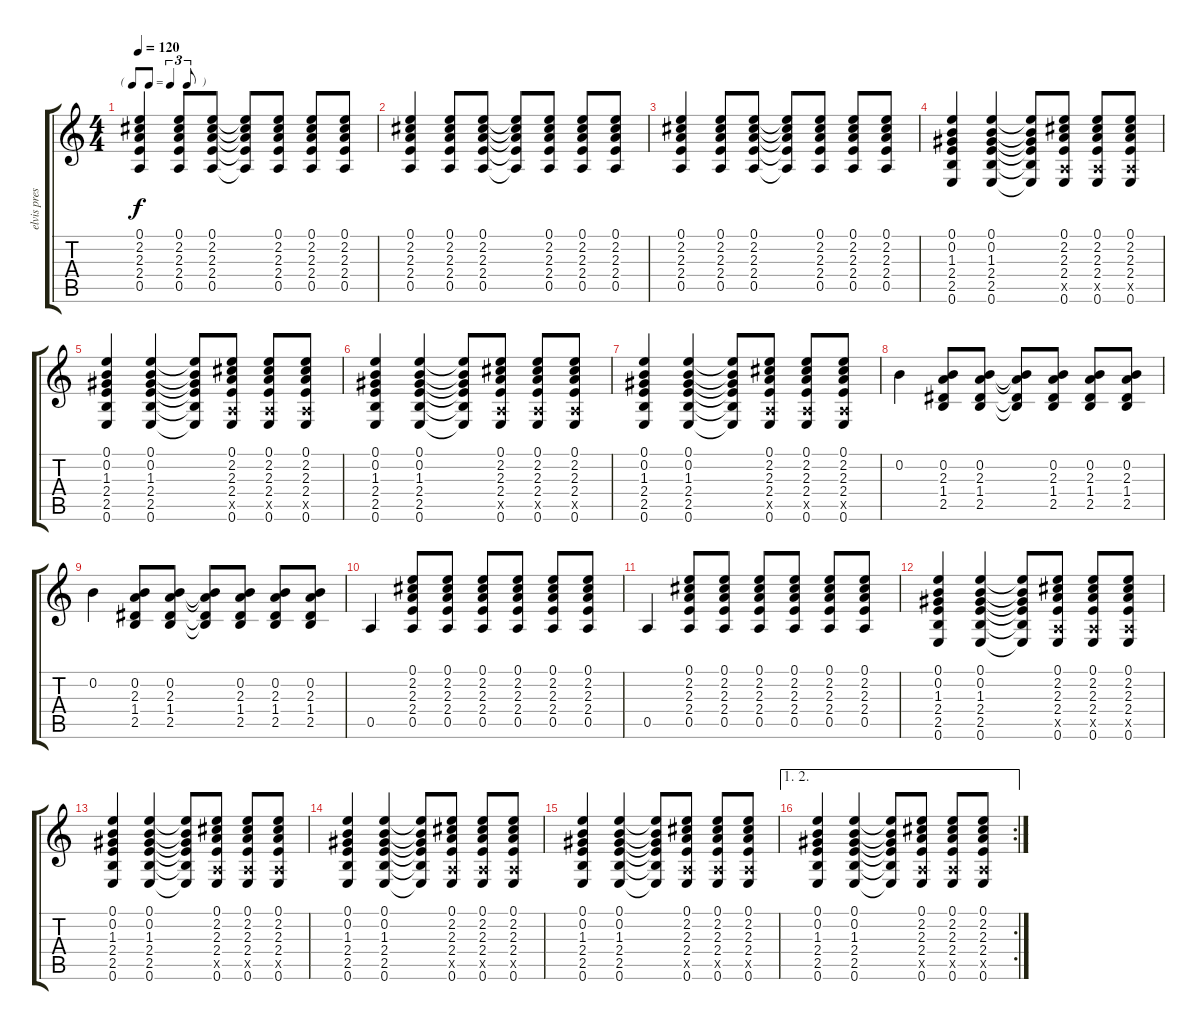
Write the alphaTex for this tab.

\track ("elvis presley (rhythm)" "elvis pres") {instrument acousticguitarsteel}
\staff {score tabs}
\tuning (E4 B3 G3 D3 A2 E2) {hide}
\ts (4 4)
\tf triplet8th
\tempo 120
\clef g2
\ks c
(0.1 2.2 2.3 2.4 0.5).4{dy f} (0.1 2.2 2.3 2.4 0.5).8 (0.1 2.2 2.3 2.4 0.5).8 (0.1{t} 2.2{t} 2.3{t} 2.4{t} 0.5{t}).8 (0.1 2.2 2.3 2.4 0.5).8 (0.1 2.2 2.3 2.4 0.5).8 (0.1 2.2 2.3 2.4 0.5).8 |
(0.1 2.2 2.3 2.4 0.5).4 (0.1 2.2 2.3 2.4 0.5).8 (0.1 2.2 2.3 2.4 0.5).8 (0.1{t} 2.2{t} 2.3{t} 2.4{t} 0.5{t}).8 (0.1 2.2 2.3 2.4 0.5).8 (0.1 2.2 2.3 2.4 0.5).8 (0.1 2.2 2.3 2.4 0.5).8 |
(0.1 2.2 2.3 2.4 0.5).4 (0.1 2.2 2.3 2.4 0.5).8 (0.1 2.2 2.3 2.4 0.5).8 (0.1{t} 2.2{t} 2.3{t} 2.4{t} 0.5{t}).8 (0.1 2.2 2.3 2.4 0.5).8 (0.1 2.2 2.3 2.4 0.5).8 (0.1 2.2 2.3 2.4 0.5).8 |
(0.1 0.2 1.3 2.4 2.5 0.6).4 (0.1 0.2 1.3 2.4 2.5 0.6).4 (0.1{t} 0.2{t} 1.3{t} 2.4{t} 2.5{t} 0.6{t}).8 (0.1 2.2 2.3 2.4 0.5{x} 0.6).8 (0.1 2.2 2.3 2.4 0.5{x} 0.6).8 (0.1 2.2 2.3 2.4 0.5{x} 0.6).8 |
(0.1 0.2 1.3 2.4 2.5 0.6).4 (0.1 0.2 1.3 2.4 2.5 0.6).4 (0.1{t} 0.2{t} 1.3{t} 2.4{t} 2.5{t} 0.6{t}).8 (0.1 2.2 2.3 2.4 0.5{x} 0.6).8 (0.1 2.2 2.3 2.4 0.5{x} 0.6).8 (0.1 2.2 2.3 2.4 0.5{x} 0.6).8 |
(0.1 0.2 1.3 2.4 2.5 0.6).4 (0.1 0.2 1.3 2.4 2.5 0.6).4 (0.1{t} 0.2{t} 1.3{t} 2.4{t} 2.5{t} 0.6{t}).8 (0.1 2.2 2.3 2.4 0.5{x} 0.6).8 (0.1 2.2 2.3 2.4 0.5{x} 0.6).8 (0.1 2.2 2.3 2.4 0.5{x} 0.6).8 |
(0.1 0.2 1.3 2.4 2.5 0.6).4 (0.1 0.2 1.3 2.4 2.5 0.6).4 (0.1{t} 0.2{t} 1.3{t} 2.4{t} 2.5{t} 0.6{t}).8 (0.1 2.2 2.3 2.4 0.5{x} 0.6).8 (0.1 2.2 2.3 2.4 0.5{x} 0.6).8 (0.1 2.2 2.3 2.4 0.5{x} 0.6).8 |
0.2.4 (0.2 2.3 1.4 2.5).8 (0.2 2.3 1.4 2.5).8 (0.2{t} 2.3{t} 1.4{t} 2.5{t}).8 (0.2 2.3 1.4 2.5).8 (0.2 2.3 1.4 2.5).8 (0.2 2.3 1.4 2.5).8 |
0.2.4 (0.2 2.3 1.4 2.5).8 (0.2 2.3 1.4 2.5).8 (0.2{t} 2.3{t} 1.4{t} 2.5{t}).8 (0.2 2.3 1.4 2.5).8 (0.2 2.3 1.4 2.5).8 (0.2 2.3 1.4 2.5).8 |
0.5.4 (0.1 2.2 2.3 2.4 0.5).8 (0.1 2.2 2.3 2.4 0.5).8 (0.1 2.2 2.3 2.4 0.5).8 (0.1 2.2 2.3 2.4 0.5).8 (0.1 2.2 2.3 2.4 0.5).8 (0.1 2.2 2.3 2.4 0.5).8 |
0.5.4 (0.1 2.2 2.3 2.4 0.5).8 (0.1 2.2 2.3 2.4 0.5).8 (0.1 2.2 2.3 2.4 0.5).8 (0.1 2.2 2.3 2.4 0.5).8 (0.1 2.2 2.3 2.4 0.5).8 (0.1 2.2 2.3 2.4 0.5).8 |
(0.1 0.2 1.3 2.4 2.5 0.6).4 (0.1 0.2 1.3 2.4 2.5 0.6).4 (0.1{t} 0.2{t} 1.3{t} 2.4{t} 2.5{t} 0.6{t}).8 (0.1 2.2 2.3 2.4 0.5{x} 0.6).8 (0.1 2.2 2.3 2.4 0.5{x} 0.6).8 (0.1 2.2 2.3 2.4 0.5{x} 0.6).8 |
(0.1 0.2 1.3 2.4 2.5 0.6).4 (0.1 0.2 1.3 2.4 2.5 0.6).4 (0.1{t} 0.2{t} 1.3{t} 2.4{t} 2.5{t} 0.6{t}).8 (0.1 2.2 2.3 2.4 0.5{x} 0.6).8 (0.1 2.2 2.3 2.4 0.5{x} 0.6).8 (0.1 2.2 2.3 2.4 0.5{x} 0.6).8 |
(0.1 0.2 1.3 2.4 2.5 0.6).4 (0.1 0.2 1.3 2.4 2.5 0.6).4 (0.1{t} 0.2{t} 1.3{t} 2.4{t} 2.5{t} 0.6{t}).8 (0.1 2.2 2.3 2.4 0.5{x} 0.6).8 (0.1 2.2 2.3 2.4 0.5{x} 0.6).8 (0.1 2.2 2.3 2.4 0.5{x} 0.6).8 |
(0.1 0.2 1.3 2.4 2.5 0.6).4 (0.1 0.2 1.3 2.4 2.5 0.6).4 (0.1{t} 0.2{t} 1.3{t} 2.4{t} 2.5{t} 0.6{t}).8 (0.1 2.2 2.3 2.4 0.5{x} 0.6).8 (0.1 2.2 2.3 2.4 0.5{x} 0.6).8 (0.1 2.2 2.3 2.4 0.5{x} 0.6).8 |
\ae (1 2)
\rc 2
(0.1 0.2 1.3 2.4 2.5 0.6).4 (0.1 0.2 1.3 2.4 2.5 0.6).4 (0.1{t} 0.2{t} 1.3{t} 2.4{t} 2.5{t} 0.6{t}).8 (0.1 2.2 2.3 2.4 0.5{x} 0.6).8 (0.1 2.2 2.3 2.4 0.5{x} 0.6).8 (0.1 2.2 2.3 2.4 0.5{x} 0.6).8
